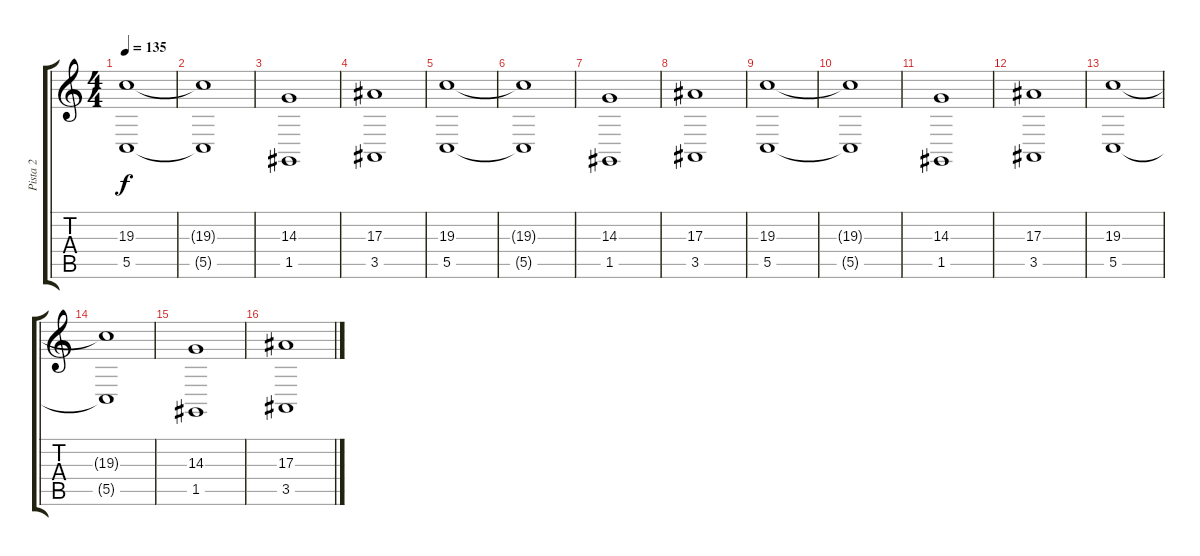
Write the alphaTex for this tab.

\track ("Pista 2" "Pista 2") {instrument stringensemble2}
\staff {score tabs}
\tuning (D4 A3 F3 C3 G2 C2) {hide}
\ts (4 4)
\tempo 135
\clef g2
\ks c
(19.3 5.5).1{dy f} |
(19.3{t} 5.5{t}).1 |
(14.3 1.5).1 |
(17.3 3.5).1 |
(19.3 5.5).1 |
(19.3{t} 5.5{t}).1 |
(14.3 1.5).1 |
(17.3 3.5).1 |
(19.3 5.5).1 |
(19.3{t} 5.5{t}).1 |
(14.3 1.5).1 |
(17.3 3.5).1 |
(19.3 5.5).1 |
(19.3{t} 5.5{t}).1 |
(14.3 1.5).1 |
(17.3 3.5).1
